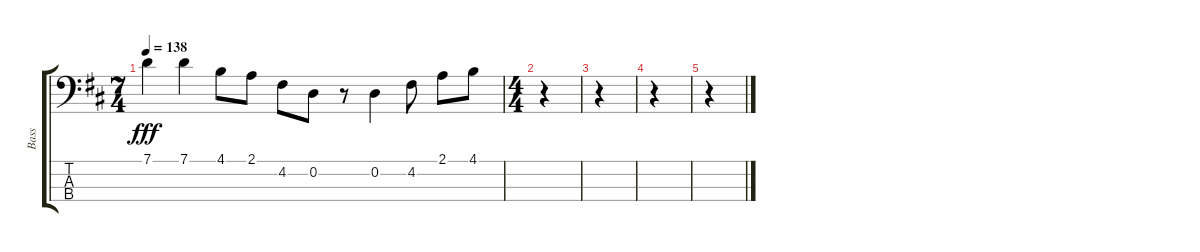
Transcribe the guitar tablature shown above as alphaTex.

\track ("Bass" "Bass") {instrument electricbassfinger}
\staff {score tabs}
\tuning (G2 D2 A1 D1) {hide}
\ts (7 4)
\tempo 138
\clef f4
\ks d
7.1.4{dy fff} 7.1.4 4.1.8 2.1.8 4.2.8 0.2.8 r.8 0.2.4 4.2.8 2.1.8 4.1.8 |
\ts (4 4)
r.4 |
r.4 |
r.4 |
r.4
